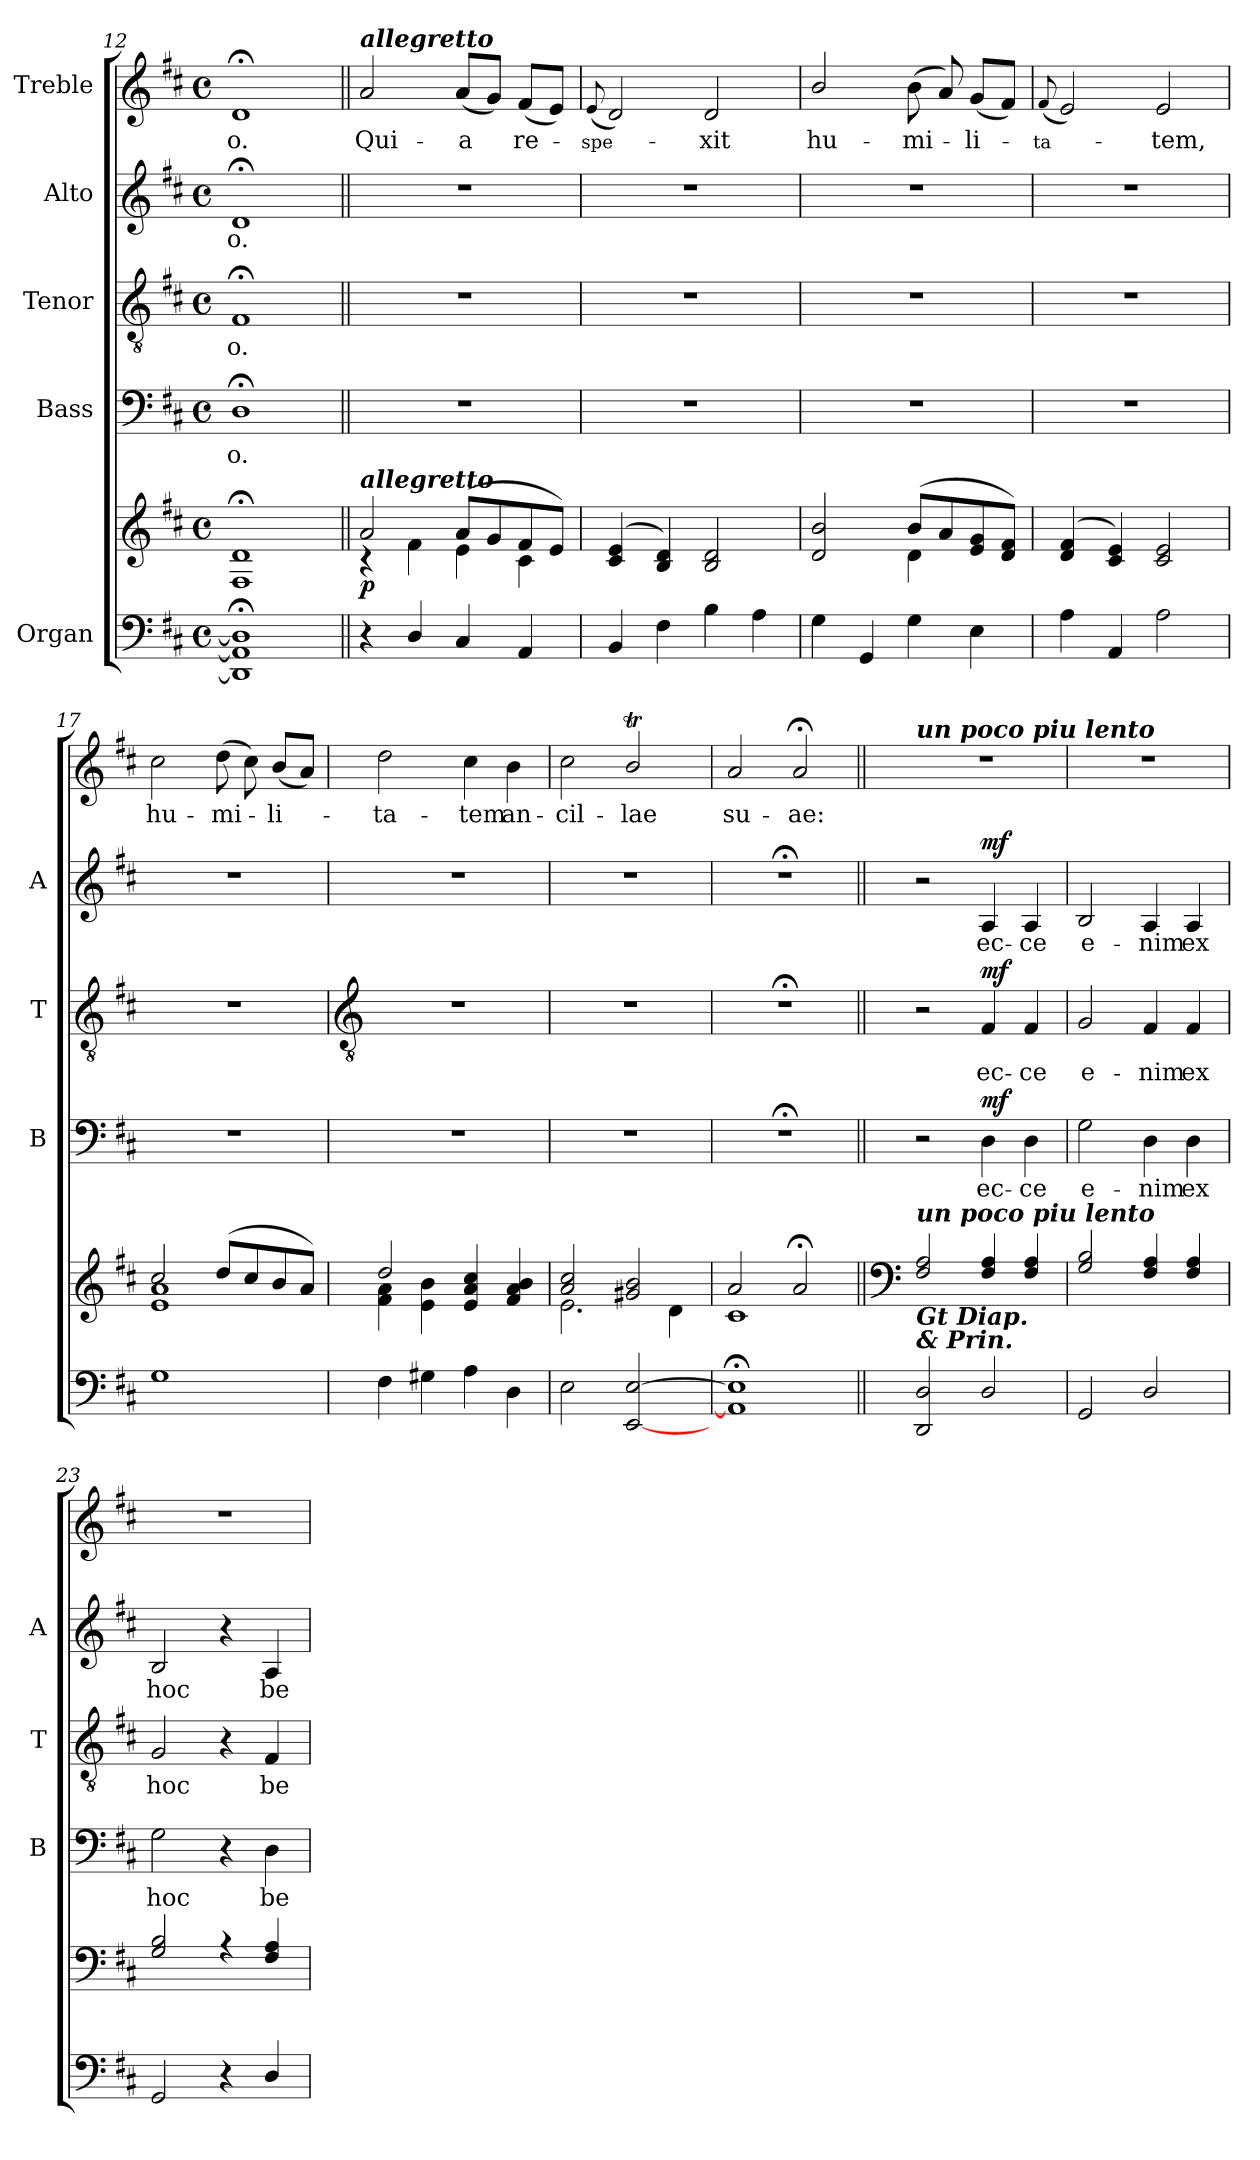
**kern	**kern	**dynam	**kern	**text	**dynam	**kern	**text	**dynam	**kern	**text	**dynam	**kern	**text
*part5	*part5	*part5	*part4	*part4	*part4	*part3	*part3	*part3	*part2	*part2	*part2	*part1	*part1
*staff6	*staff5	*staff5/6	*staff4	*staff4	*staff4	*staff3	*staff3	*staff3	*staff2	*staff2	*staff2	*staff1	*staff1
*I"Organ	*	*	*I"Bass	*	*	*I"Tenor	*	*	*I"Alto	*	*	*I"Treble	*
*	*	*	*I'B	*	*	*I'T	*	*	*I'A	*	*	*	*
*clefF4	*clefG2	*	*clefF4	*	*	*clefGv2	*	*	*clefG2	*	*	*clefG2	*
*k[f#c#]	*k[f#c#]	*	*k[f#c#]	*	*	*k[f#c#]	*	*	*k[f#c#]	*	*	*k[f#c#]	*
*D:	*D:	*	*D:	*	*	*D:	*	*	*D:	*	*	*D:	*
*M4/4	*M4/4	*	*M4/4	*	*	*M4/4	*	*	*M4/4	*	*	*M4/4	*
*met(c)	*met(c)	*	*met(c)	*	*	*met(c)	*	*	*met(c)	*	*	*met(c)	*
=12	=12	=12	=12	=12	=12	=12	=12	=12	=12	=12	=12	=12	=12
*	*^	*	*	*	*	*	*	*	*	*	*	*	*
!	!	!	!	!	!LO:LY:b	!	!	!LO:LY:b	!	!	!LO:LY:b	!	!	!LO:LY:b
1DD]; 1AA]; 1D];	1F#/;< 1d/;<	1ryy	.	1D;<	o.	.	1F#;<	o.	.	1d;<	o.	.	1d;<	o.
=13||	=13||	=13||	=13||	=13||	=13||	=13||	=13||	=13||	=13||	=13||	=13||	=13||	=13||	=13||
!	!	!	!	!	!	!	!	!	!	!	!	!	!LO:TX:a:Bi:t=allegretto	!
!	!LO:TX:a:Bi:t=allegretto	!	!	!	!	!	!	!	!	!	!	!	!	!
!	!	!	!LO:DY:b	!	!	!	!	!	!	!	!	!	!	!LO:LY:b
4r	2a/	4r	p	1r	.	.	1r	.	.	1r	.	.	2a	Qui-
4D/	.	4f#\	.	.	.	.	.	.	.	.	.	.	.	.
!	!	!	!	!	!	!	!	!	!	!	!	!	!	!LO:LY:b
4C#	(>8a/L	4e\	.	.	.	.	.	.	.	.	.	.	(<8aL	-a
.	8g/	.	.	.	.	.	.	.	.	.	.	.	8gJ)	.
!	!	!	!	!	!	!	!	!	!	!	!	!	!	!LO:LY:b
4AA	8f#/	4c#\	.	.	.	.	.	.	.	.	.	.	(<8f#L	re-
.	8e/J)	.	.	.	.	.	.	.	.	.	.	.	8eJ)	.
=14	=14	=14	=14	=14	=14	=14	=14	=14	=14	=14	=14	=14	=14	=14
!	!	!	!	!	!	!	!	!	!	!	!	!	!	!LO:LY:b
.	.	.	.	.	.	.	.	.	.	.	.	.	(<8qqeL	spe-
4BB	(>4c#/ 4e/	1ryy	.	1r	.	.	1r	.	.	1r	.	.	2d)	.
4F#	4B/ 4d/)	.	.	.	.	.	.	.	.	.	.	.	.	.
!	!	!	!	!	!	!	!	!	!	!	!	!	!	!LO:LY:b
4B	2B/ 2d/	.	.	.	.	.	.	.	.	.	.	.	2d	xit
4A	.	.	.	.	.	.	.	.	.	.	.	.	.	.
=15	=15	=15	=15	=15	=15	=15	=15	=15	=15	=15	=15	=15	=15	=15
!	!	!	!	!	!	!	!	!	!	!	!	!	!	!LO:LY:b
4G	2d/ 2b/	2ryy	.	1r	.	.	1r	.	.	1r	.	.	2b/	hu-
4GG	.	.	.	.	.	.	.	.	.	.	.	.	.	.
!	!	!	!	!	!	!	!	!	!	!	!	!	!	!LO:LY:b
4G	(>8b/L	4d\	.	.	.	.	.	.	.	.	.	.	(<8b	-mi-
.	8a/	.	.	.	.	.	.	.	.	.	.	.	8aJ)	.
!	!	!	!	!	!	!	!	!	!	!	!	!	!	!LO:LY:b
4E	8e/ 8g/	4ryy	.	.	.	.	.	.	.	.	.	.	(<8gL	li-
.	8d/ 8f#/J)	.	.	.	.	.	.	.	.	.	.	.	8f#J)	.
=16	=16	=16	=16	=16	=16	=16	=16	=16	=16	=16	=16	=16	=16	=16
!	!	!	!	!	!	!	!	!	!	!	!	!	!	!LO:LY:b
.	.	.	.	.	.	.	.	.	.	.	.	.	(<8qqf#L	ta-
4A	(>4d/ 4f#/	1ryy	.	1r	.	.	1r	.	.	1r	.	.	2e)	.
4AA	4c#/ 4e/)	.	.	.	.	.	.	.	.	.	.	.	.	.
!	!	!	!	!	!	!	!	!	!	!	!	!	!	!LO:LY:b
2A	2c#/ 2e/	.	.	.	.	.	.	.	.	.	.	.	2e	tem,
=17	=17	=17	=17	=17	=17	=17	=17	=17	=17	=17	=17	=17	=17	=17
!	!	!	!	!	!	!	!	!	!	!	!	!	!	!LO:LY:b
1G	2cc#/	1e\ 1a\	.	1r	.	.	1r	.	.	1r	.	.	2cc#	hu-
!	!	!	!	!	!	!	!	!	!	!	!	!	!	!LO:LY:b
.	(>8dd/L	.	.	.	.	.	.	.	.	.	.	.	(>8dd	-mi-
.	8cc#/	.	.	.	.	.	.	.	.	.	.	.	8cc#J)	.
!	!	!	!	!	!	!	!	!	!	!	!	!	!	!LO:LY:b
.	8b/	.	.	.	.	.	.	.	.	.	.	.	(<8bL	li-
.	8a/J)	.	.	.	.	.	.	.	.	.	.	.	8aJ)	.
!!LO:LB:g=z
=18	=18	=18	=18	=18	=18	=18	=18	=18	=18	=18	=18	=18	=18	=18
*	*	*	*	*	*	*	*clefGv2	*	*	*	*	*	*	*
!	!	!	!	!	!	!	!	!	!	!	!	!	!	!LO:LY:b
4F#	2dd/	4f#\ 4a\	.	1r	.	.	1r	.	.	1r	.	.	2dd	ta-
4G#X	.	4e\ 4b\	.	.	.	.	.	.	.	.	.	.	.	.
!	!	!	!	!	!	!	!	!	!	!	!	!	!	!LO:LY:b
4A	4e 4a 4cc#	2ryy	.	.	.	.	.	.	.	.	.	.	4cc#	-tem
!	!	!	!	!	!	!	!	!	!	!	!	!	!	!LO:LY:b
4D	4f# 4a 4b	.	.	.	.	.	.	.	.	.	.	.	4b	an-
=19	=19	=19	=19	=19	=19	=19	=19	=19	=19	=19	=19	=19	=19	=19
!	!	!	!	!	!	!	!	!	!	!	!	!	!	!LO:LY:b
2E	2a/ 2cc#/	2.e\	.	1r	.	.	1r	.	.	1r	.	.	2cc#	-cil-
!	!	!	!	!	!	!	!	!	!	!	!	!	!	!LO:LY:b
[2EE [2E	2g#X/ 2b/	.	.	.	.	.	.	.	.	.	.	.	2bT/	-lae
.	.	4d\	.	.	.	.	.	.	.	.	.	.	.	.
=20	=20	=20	=20	=20	=20	=20	=20	=20	=20	=20	=20	=20	=20	=20
!	!	!	!	!	!	!	!	!	!	!	!	!	!	!LO:LY:b
1AA]; 1E];	2a	1c#\	.	1r;<	.	.	1r;<	.	.	1r;<	.	.	2a	su-
!	!	!	!	!	!	!	!	!	!	!	!	!	!	!LO:LY:b
.	2a;<	.	.	.	.	.	.	.	.	.	.	.	2a;<	-ae:
=21||	=21||	=21||	=21||	=21||	=21||	=21||	=21||	=21||	=21||	=21||	=21||	=21||	=21||	=21||
*	*clefF4	*	*	*	*	*	*	*	*	*	*	*	*	*
!	!	!	!	!	!	!	!	!	!	!	!	!	!LO:TX:a:Bi:t=un poco piu lento	!
!	!LO:TX:a:Bi:t=un poco piu lento	!	!	!	!	!	!	!	!	!	!	!	!	!
!	!LO:TX:b:Bi:t=Gt Diap.\n& Prin.	!	!	!	!	!	!	!	!	!	!	!	!	!
2DD 2D	2F# 2A	1ryy	.	2r	.	.	2r	.	.	2r	.	.	1r	.
!	!	!	!	!	!LO:LY:b	!LO:DY:b	!	!LO:LY:b	!LO:DY:b	!	!LO:LY:b	!LO:DY:b	!	!
2D/	4F# 4A	.	.	4D	ec-	mf	4F#	ec-	mf	4A	ec-	mf	.	.
!	!	!	!	!	!LO:LY:b	!	!	!LO:LY:b	!	!	!LO:LY:b	!	!	!
.	4F# 4A	.	.	4D	-ce	.	4F#	-ce	.	4A	-ce	.	.	.
=22	=22	=22	=22	=22	=22	=22	=22	=22	=22	=22	=22	=22	=22	=22
!	!	!	!	!	!LO:LY:b	!	!	!LO:LY:b	!	!	!LO:LY:b	!	!	!
2GG	2G 2B	1ryy	.	2G	e-	.	2G	e-	.	2B	e-	.	1r	.
!	!	!	!	!	!LO:LY:b	!	!	!LO:LY:b	!	!	!LO:LY:b	!	!	!
2D/	4F# 4A	.	.	4D	-nim	.	4F#	-nim	.	4A	-nim	.	.	.
!	!	!	!	!	!LO:LY:b	!	!	!LO:LY:b	!	!	!LO:LY:b	!	!	!
.	4F# 4A	.	.	4D	ex	.	4F#	ex	.	4A	ex	.	.	.
=23	=23	=23	=23	=23	=23	=23	=23	=23	=23	=23	=23	=23	=23	=23
!	!	!	!	!	!LO:LY:b	!	!	!LO:LY:b	!	!	!LO:LY:b	!	!	!
2GG	2G 2B	1ryy	.	2G	hoc	.	2G	hoc	.	2B	hoc	.	1r	.
4r	4r	.	.	4r	.	.	4r	.	.	4r	.	.	.	.
!	!	!	!	!	!LO:LY:b	!	!	!LO:LY:b	!	!	!LO:LY:b	!	!	!
4D/	4F# 4A	.	.	4D	be-	.	4F#	be-	.	4A	be-	.	.	.
*	*v	*v	*	*	*	*	*	*	*	*	*	*	*	*
=	=	=	=	=	=	=	=	=	=	=	=	=	=
*-	*-	*-	*-	*-	*-	*-	*-	*-	*-	*-	*-	*-	*-
